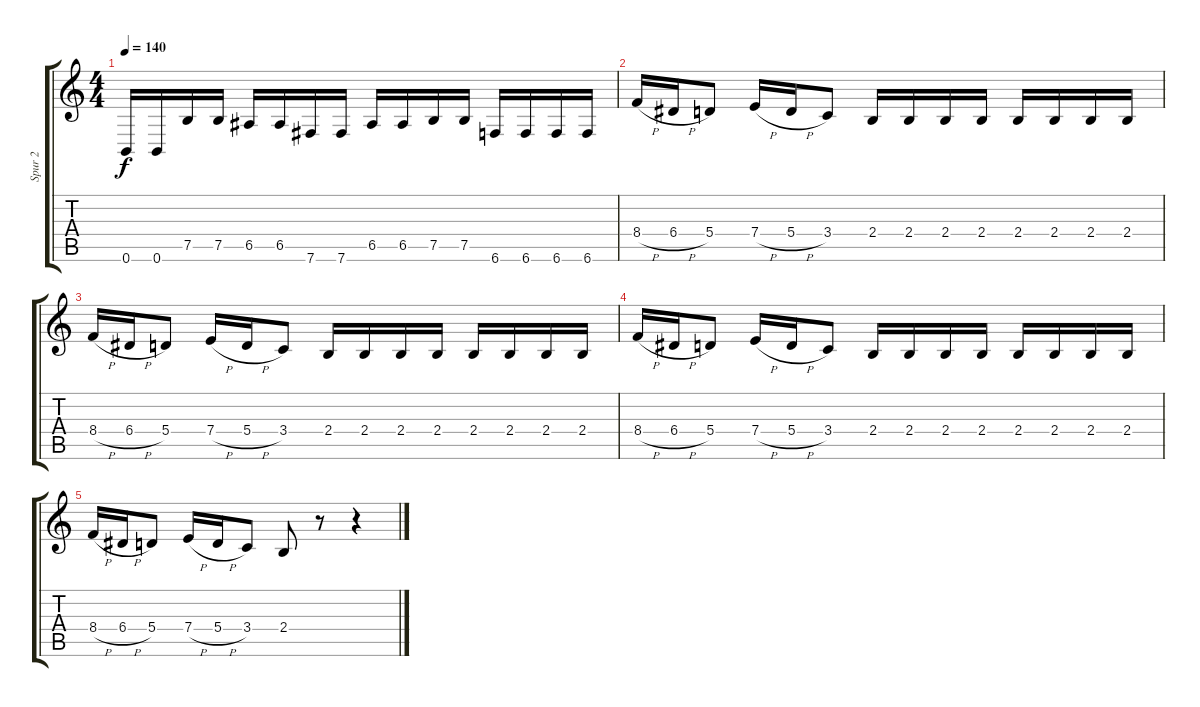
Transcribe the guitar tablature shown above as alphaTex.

\track ("Spur 2" "Spur 2") {instrument overdrivenguitar}
\staff {score tabs}
\tuning (B3 Gb3 D3 A2 E2 B1) {hide}
\ts (4 4)
\tempo 140
\clef g2
\ks c
0.6.16{dy f} 0.6.16 7.5.16 7.5.16 6.5.16 6.5.16 7.6.16 7.6.16 6.5.16 6.5.16 7.5.16 7.5.16 6.6.16 6.6.16 6.6.16 6.6.16 |
8.4{h}.16 6.4{h}.16 5.4.8 7.4{h}.16 5.4{h}.16 3.4.8 2.4.16 2.4.16 2.4.16 2.4.16 2.4.16 2.4.16 2.4.16 2.4.16 |
8.4{h}.16 6.4{h}.16 5.4.8 7.4{h}.16 5.4{h}.16 3.4.8 2.4.16 2.4.16 2.4.16 2.4.16 2.4.16 2.4.16 2.4.16 2.4.16 |
8.4{h}.16 6.4{h}.16 5.4.8 7.4{h}.16 5.4{h}.16 3.4.8 2.4.16 2.4.16 2.4.16 2.4.16 2.4.16 2.4.16 2.4.16 2.4.16 |
8.4{h}.16 6.4{h}.16 5.4.8 7.4{h}.16 5.4{h}.16 3.4.8 2.4.8 r.8 r.4
